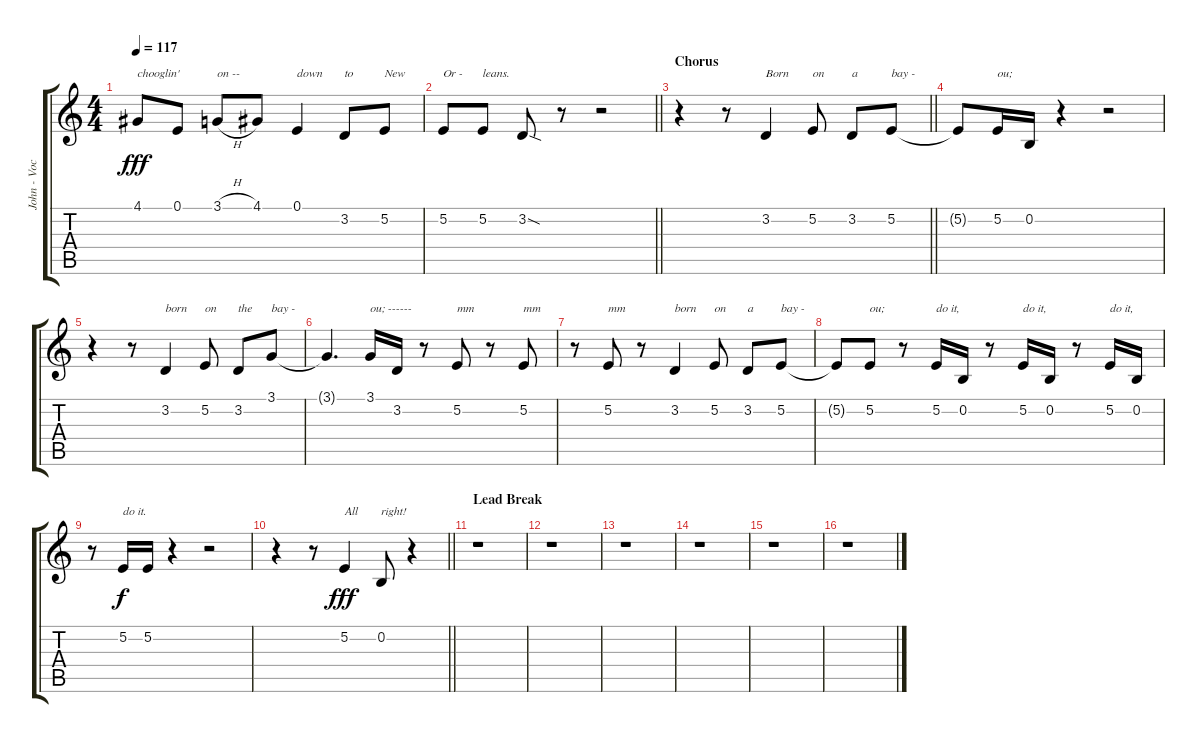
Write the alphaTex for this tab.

\track ("John - Vocals" "John - Voc") {instrument altosax}
\staff {score tabs}
\tuning (E4 B3 G3 D3 A2 E2) {hide}
\ts (4 4)
\tempo 117
\clef g2
\ks c
4.1.8{txt "chooglin'" dy fff} 0.1.8 3.1{h}.8{txt "on --"} 4.1.8 0.1.4{txt "down"} 3.2.8{txt "to"} 5.2.8{txt "New"} |
\barLineRight lightlight
5.2.8{txt "Or -"} 5.2.8{txt "leans."} 3.2{sod}.8 r.8 r.2 |
\section ("" "Chorus")
\barLineRight lightlight
r.4 r.8 3.2.4{txt "Born"} 5.2.8{txt "on"} 3.2.8{txt "a"} 5.2.8{txt "bay -"} |
5.2{t}.8 5.2.16{txt "ou;"} 0.2.16 r.4 r.2 |
r.4 r.8 3.2.4{txt "born"} 5.2.8{txt "on"} 3.2.8{txt "the"} 3.1.8{txt "bay -"} |
3.1{t}.4{d} 3.1.16{txt "ou; ------"} 3.2.16 r.8 5.2.8{txt "mm"} r.8 5.2.8{txt "mm"} |
r.8 5.2.8{txt "mm"} r.8 3.2.4{txt "born"} 5.2.8{txt "on"} 3.2.8{txt "a"} 5.2.8{txt "bay -"} |
5.2{t}.8 5.2.8{txt "ou;"} r.8 5.2.16{txt "do it,"} 0.2.16 r.8 5.2.16{txt "do it,"} 0.2.16 r.8 5.2.16{txt "do it,"} 0.2.16 |
r.8 5.2.16{txt "do it." dy f} 5.2.16 r.4 r.2 |
\barLineRight lightlight
r.4 r.8 5.2.4{txt "All" dy fff} 0.2.8{txt "right!"} r.4 |
\section ("" "Lead Break")
r.1 |
r.1 |
r.1 |
r.1 |
r.1 |
r.1
